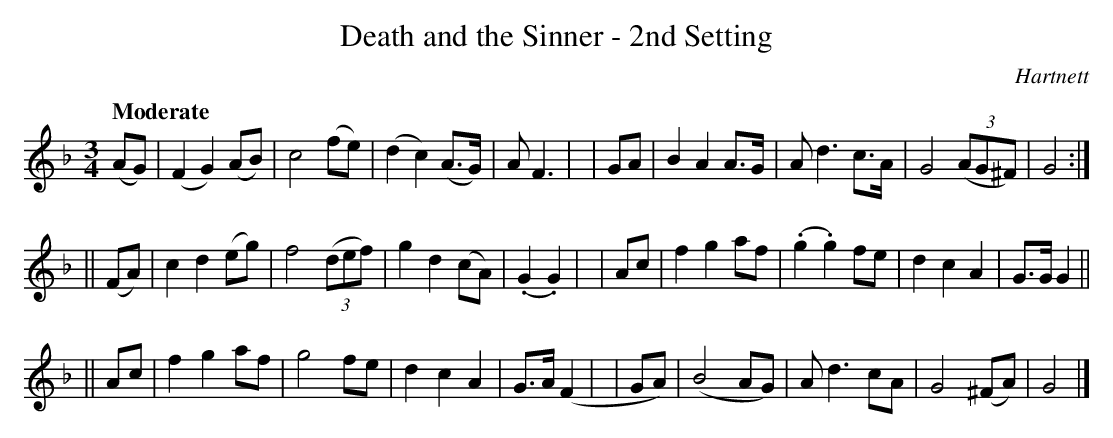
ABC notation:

X:1
T: Death and the Sinner - 2nd Setting
O: Hartnett
Q: "Moderate"
M: 3/4
L: 1/8
K: Gdor
 (AG) | (F2 G2) (AB) | c4 (fe) | (d2 c2) (A>G) | A F3 |\
|  GA | B2 A2 A>G | A d3 c>A | G4 (3(AG^F) | G4 :|
||(FA)| c2 d2 (eg) | f4 (3(def) | g2 d2 (cA) | (.G2 .G2) |\
|  Ac | f2 g2 af | (.g2 .g2) fe | d2 c2 A2 | G>G G2 ||
|| Ac | f2 g2 af | g4 fe | d2 c2 A2 | G>A (F2 |\
|  GA)| (B4 AG) | A d3 cA | G4 (^FA) | G4 |]
